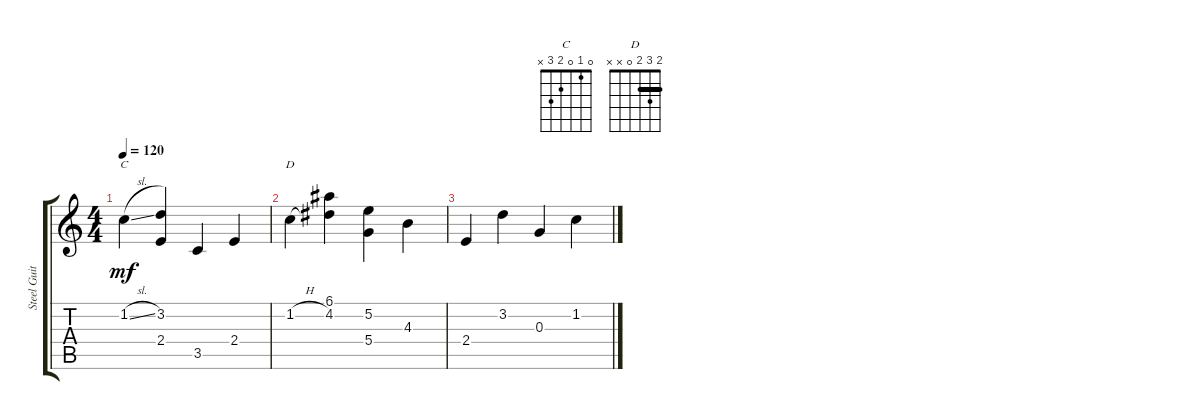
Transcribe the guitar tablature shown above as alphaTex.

\track ("Steel Guitar" "Steel Guit") {instrument acousticguitarsteel}
\staff {score tabs}
\tuning (E4 B3 G3 D3 A2 E2) {hide}
\chord ("C" 0 1 0 2 3 x)
\chord ("D" 2 3 2 0 x x) {barre 2}
\ts (4 4)
\tempo 120
\clef g2
\ks c
1.2{sl}.4{ch "C" dy mf instrument acousticguitarsteel} (3.2 2.4).4 3.5.4 2.4.4 |
1.2{h}.4{ch "D"} (6.1 4.2).4 (5.2 5.4).4 4.3.4 |
2.4.4 3.2.4 0.3.4 1.2.4
